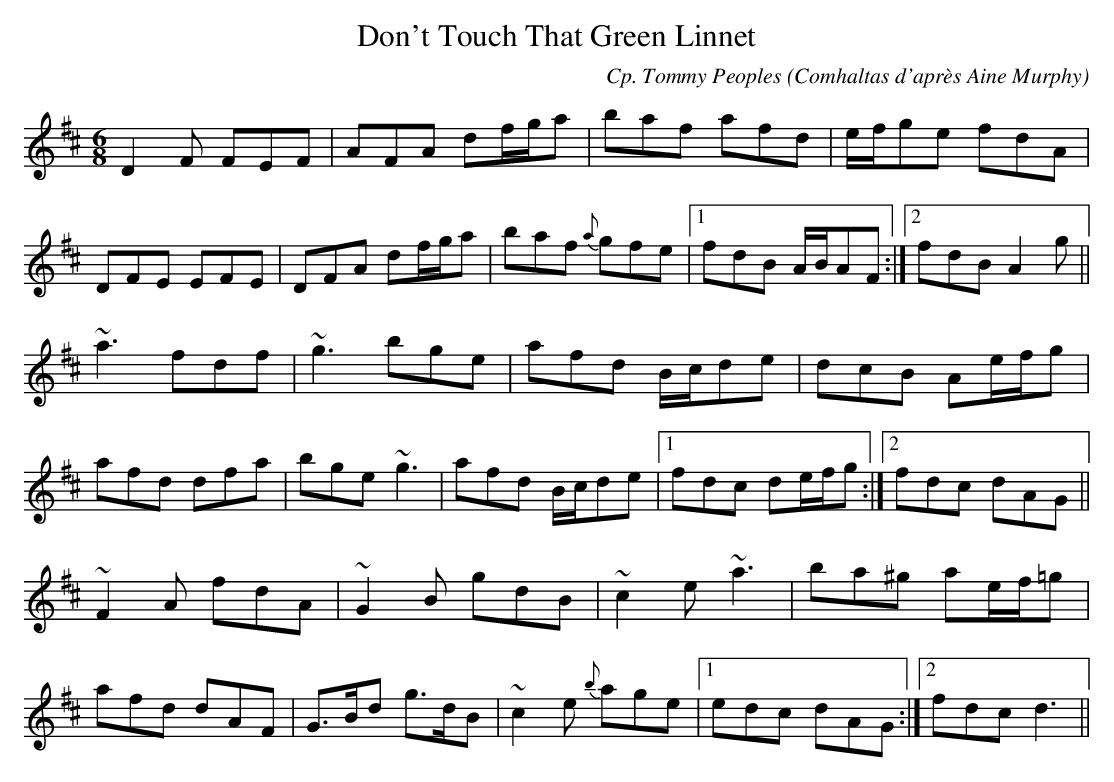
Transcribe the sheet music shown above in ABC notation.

X:1
T:Don't Touch That Green Linnet
C:Cp. Tommy Peoples (Comhaltas d'après Aine Murphy)
M:6/8
L:1/8
K:D
D2F FEF|AFA df/g/a|baf afd|e/f/ge fdA |
DFE EFE|DFA df/g/a|baf {a}gfe|1fdB A/B/AF:|2fdB A2g||
~a3 fdf|~g3 bge|afd B/c/de|dcB Ae/f/g|
afd dfa|bge ~g3|afd B/c/de|1fdc de/f/g:|2fdc dAG||
~F2A fdA|~G2B gdB|~c2e ~a3|ba^g ae/f/=g|
afd dAF|G>Bd g>dB|~c2e {b}age|1edc dAG:|2fdc d3||
